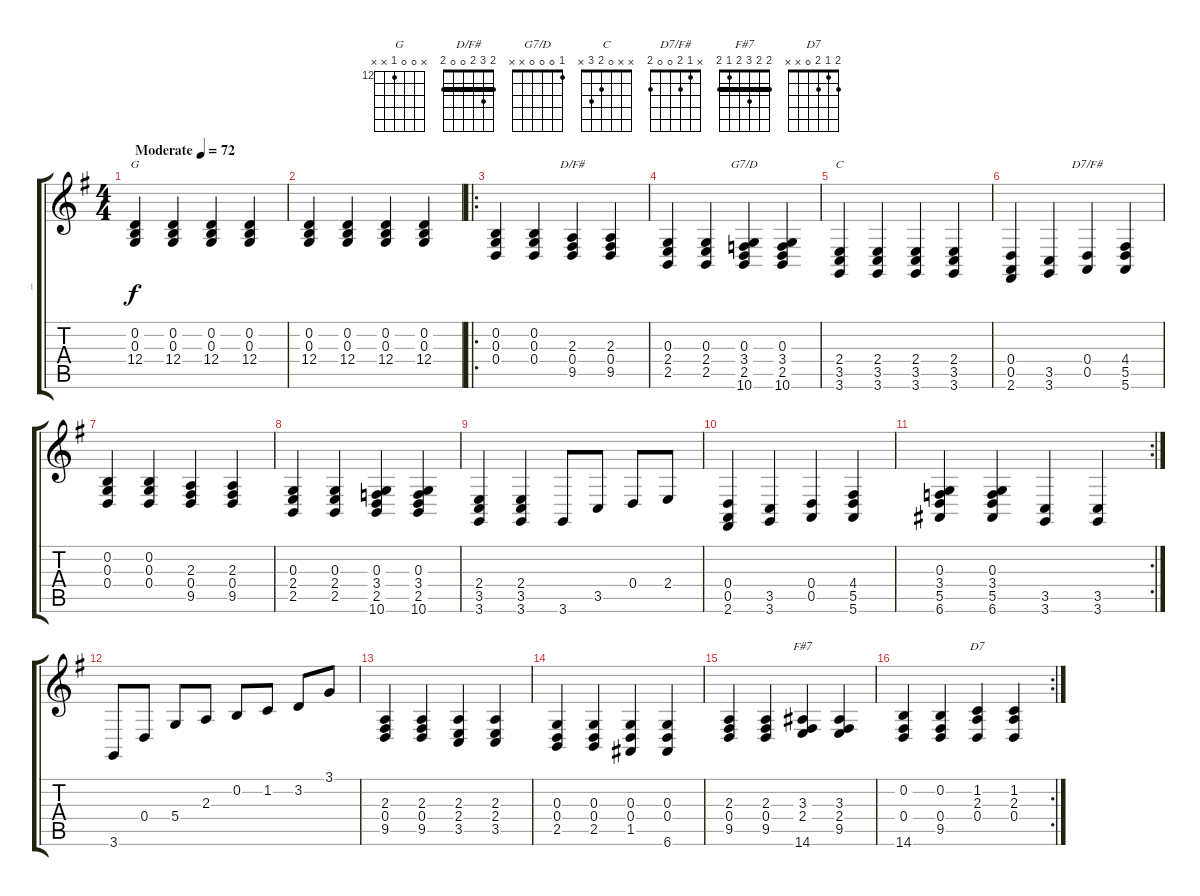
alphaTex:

\track ("_" "_") {instrument acousticgrandpiano}
\staff {score tabs}
\tuning (E4 B3 G3 D3 A2 E2) {hide}
\chord ("G" x 0 0 12 x x) {firstfret 12}
\chord ("D/F#" 2 3 2 0 0 2) {barre 2}
\chord ("G7/D" 1 0 0 0 x x)
\chord ("C" x x 0 2 3 x)
\chord ("D7/F#" x 1 2 0 0 2)
\chord ("F#7" 2 2 3 2 1 2) {barre 2}
\chord ("D7" 2 1 2 0 x x)
\ts (4 4)
\tempo (72 "Moderate")
\clef g2
\ks g
(0.2 0.3 12.4).4{ch "G" dy f instrument acousticgrandpiano} (0.2 0.3 12.4).4 (0.2 0.3 12.4).4 (0.2 0.3 12.4).4 |
(0.2 0.3 12.4).4 (0.2 0.3 12.4).4 (0.2 0.3 12.4).4 (0.2 0.3 12.4).4 |
\ro
(0.2 0.3 0.4).4 (0.2 0.3 0.4).4 (2.3 0.4 9.5).4{ch "D/F#"} (2.3 0.4 9.5).4 |
(0.3 2.4 2.5).4 (0.3 2.4 2.5).4 (0.3 3.4 2.5 10.6).4{ch "G7/D"} (0.3 3.4 2.5 10.6).4 |
(2.4 3.5 3.6).4{ch "C"} (2.4 3.5 3.6).4 (2.4 3.5 3.6).4 (2.4 3.5 3.6).4 |
(0.4 0.5 2.6).4 (3.5 3.6).4 (0.4 0.5).4{ch "D7/F#"} (4.4 5.5 5.6).4 |
(0.2 0.3 0.4).4 (0.2 0.3 0.4).4 (2.3 0.4 9.5).4 (2.3 0.4 9.5).4 |
(0.3 2.4 2.5).4 (0.3 2.4 2.5).4 (0.3 3.4 2.5 10.6).4 (0.3 3.4 2.5 10.6).4 |
(2.4 3.5 3.6).4 (2.4 3.5 3.6).4 3.6.8 3.5.8 0.4.8 2.4.8 |
(0.4 0.5 2.6).4 (3.5 3.6).4 (0.4 0.5).4 (4.4 5.5 5.6).4 |
\rc 2
(0.3 3.4 5.5 6.6).4 (0.3 3.4 5.5 6.6).4 (3.5 3.6).4 (3.5 3.6).4 |
3.6.8 0.4.8 5.4.8 2.3.8 0.2.8 1.2.8 3.2.8 3.1.8 |
(2.3 0.4 9.5).4 (2.3 0.4 9.5).4 (2.3 2.4 3.5).4 (2.3 2.4 3.5).4 |
(0.3 0.4 2.5).4 (0.3 0.4 2.5).4 (0.3 0.4 1.5).4 (0.3 0.4 6.6).4 |
(2.3 0.4 9.5).4 (2.3 0.4 9.5).4 (3.3 2.4 14.6).4{ch "F#7"} (3.3 2.4 9.5).4 |
\rc 2
(0.2 0.4 14.6).4 (0.2 0.4 9.5).4 (1.2 2.3 0.4).4{ch "D7"} (1.2 2.3 0.4).4
